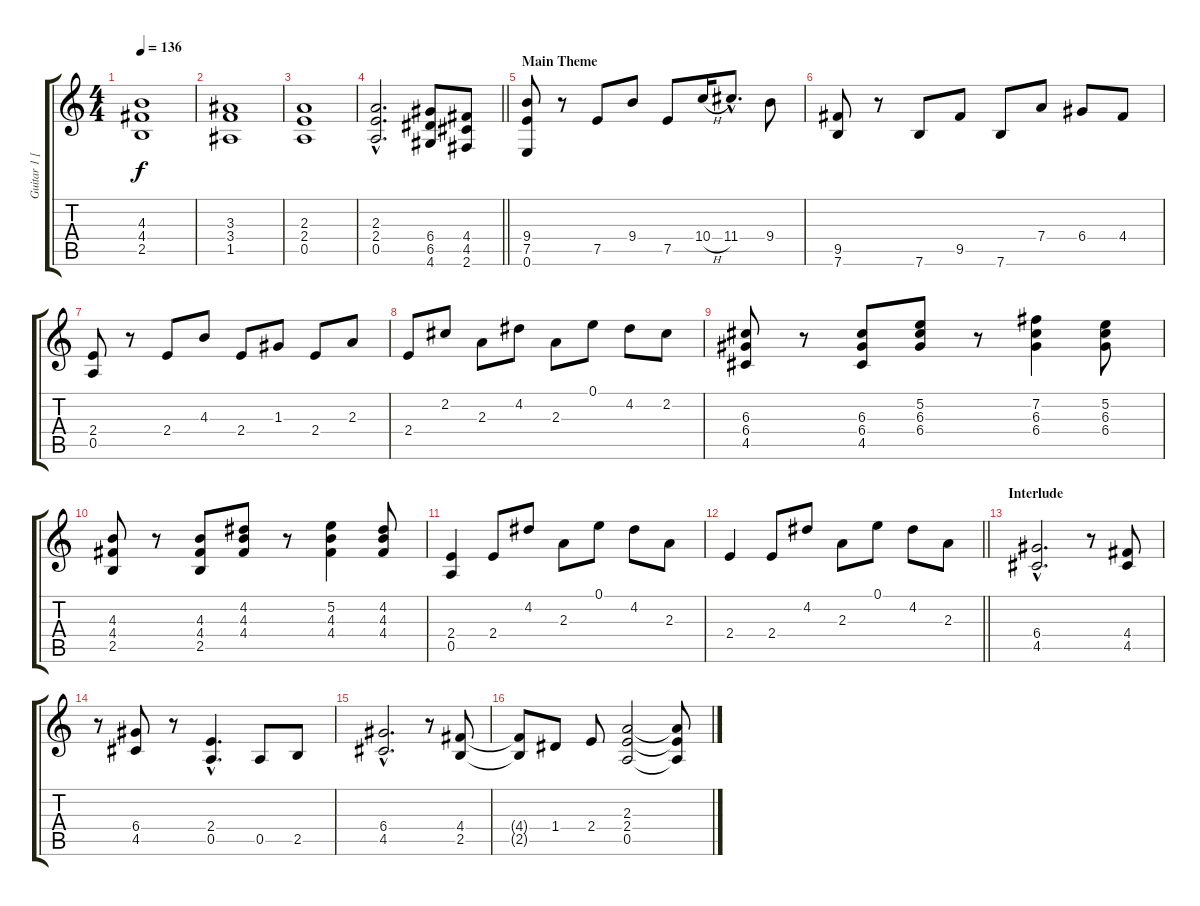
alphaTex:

\track ("Guitar 1 [Rhythm]" "Guitar 1 [") {instrument overdrivenguitar}
\staff {score tabs}
\tuning (E4 B3 G3 D3 A2 E2) {hide}
\ts (4 4)
\tempo 136
\clef g2
\ks c
(4.3 4.4 2.5).1{dy f} |
(3.3 3.4 1.5).1 |
(2.3 2.4 0.5).1 |
\barLineRight lightlight
(2.3{hac} 2.4{hac} 0.5{hac}).2{d} (6.4 6.5 4.6).8 (4.4 4.5 2.6).8 |
\section ("" "Main Theme")
(9.4 7.5 0.6).8 r.8 7.5.8 9.4.8 7.5.8 10.4{h}.16 11.4{hac}.8{d} 9.4.8 |
(9.5 7.6).8 r.8 7.6.8 9.5.8 7.6.8 7.4.8 6.4.8 4.4.8 |
(2.4 0.5).8 r.8 2.4.8 4.3.8 2.4.8 1.3.8 2.4.8 2.3.8 |
2.4.8 2.2.8 2.3.8 4.2.8 2.3.8 0.1.8 4.2.8 2.2.8 |
(6.3 6.4 4.5).8 r.8 (6.3 6.4 4.5).8 (5.2 6.3 6.4).8 r.8 (7.2 6.3 6.4).4 (5.2 6.3 6.4).8 |
(4.3 4.4 2.5).8 r.8 (4.3 4.4 2.5).8 (4.2 4.3 4.4).8 r.8 (5.2 4.3 4.4).4 (4.2 4.3 4.4).8 |
(2.4 0.5).4 2.4.8 4.2.8 2.3.8 0.1.8 4.2.8 2.3.8 |
\barLineRight lightlight
2.4.4 2.4.8 4.2.8 2.3.8 0.1.8 4.2.8 2.3.8 |
\section ("" "Interlude")
(6.4{hac} 4.5{hac}).2{d} r.8 (4.4 4.5).8 |
r.8 (6.4 4.5).8 r.8 (2.4{hac} 0.5{hac}).4{d} 0.5.8 2.5.8 |
(6.4{hac} 4.5{hac}).2{d} r.8 (4.4 2.5).8 |
(4.4{t} 2.5{t}).8 1.4.8 2.4.8 (2.3 2.4 0.5).2 (2.3{t} 2.4{t} 0.5{t}).8
